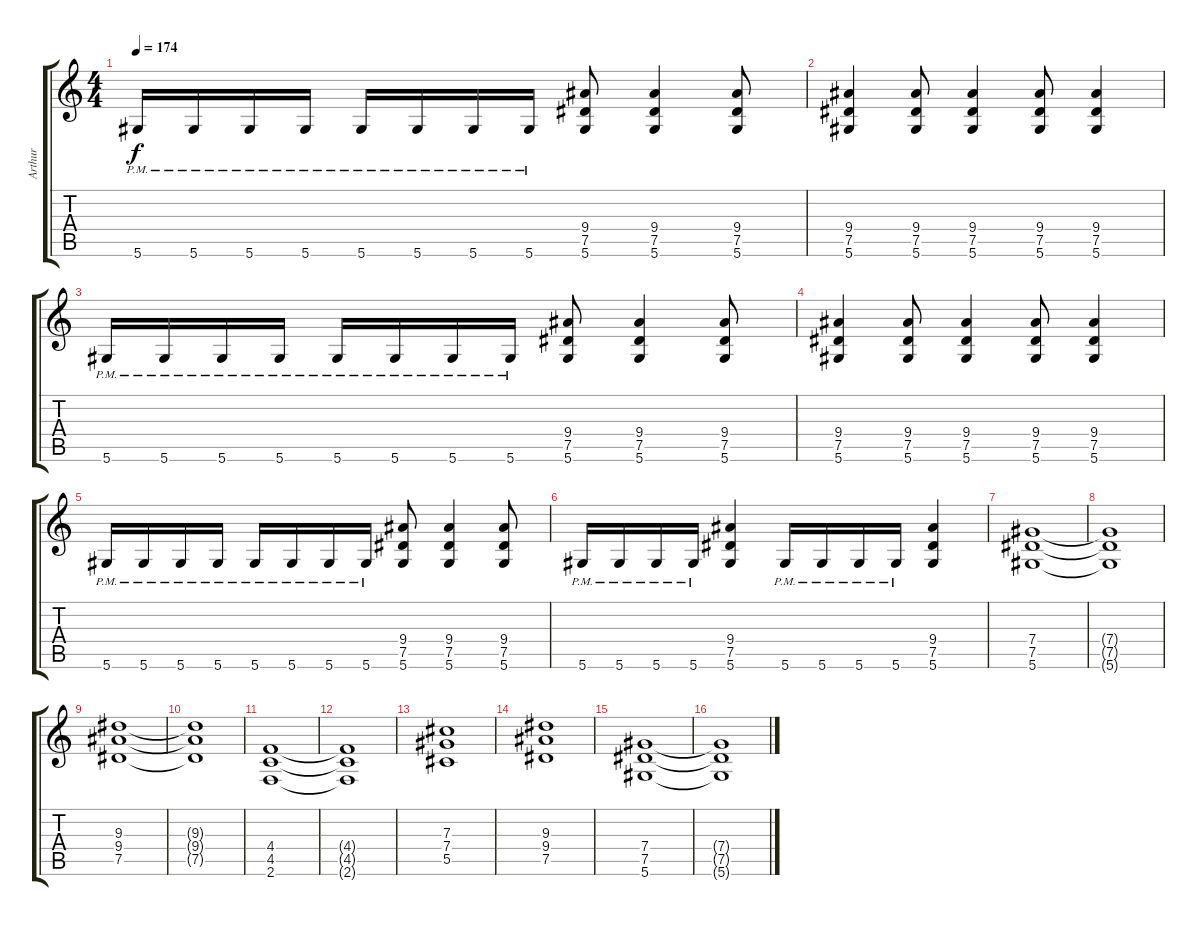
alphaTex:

\track ("Arthur" "Arthur") {instrument overdrivenguitar}
\staff {score tabs}
\tuning (Eb4 Bb3 Gb3 Db3 Ab2 Eb2) {hide}
\ts (4 4)
\tempo 174
\clef g2
\ks c
5.6{pm}.16{dy f} 5.6{pm}.16 5.6{pm}.16 5.6{pm}.16 5.6{pm}.16 5.6{pm}.16 5.6{pm}.16 5.6{pm}.16 (9.4 7.5 5.6).8 (9.4 7.5 5.6).4 (9.4 7.5 5.6).8 |
(9.4 7.5 5.6).4 (9.4 7.5 5.6).8 (9.4 7.5 5.6).4 (9.4 7.5 5.6).8 (9.4 7.5 5.6).4 |
5.6{pm}.16 5.6{pm}.16 5.6{pm}.16 5.6{pm}.16 5.6{pm}.16 5.6{pm}.16 5.6{pm}.16 5.6{pm}.16 (9.4 7.5 5.6).8 (9.4 7.5 5.6).4 (9.4 7.5 5.6).8 |
(9.4 7.5 5.6).4 (9.4 7.5 5.6).8 (9.4 7.5 5.6).4 (9.4 7.5 5.6).8 (9.4 7.5 5.6).4 |
5.6{pm}.16 5.6{pm}.16 5.6{pm}.16 5.6{pm}.16 5.6{pm}.16 5.6{pm}.16 5.6{pm}.16 5.6{pm}.16 (9.4 7.5 5.6).8 (9.4 7.5 5.6).4 (9.4 7.5 5.6).8 |
5.6{pm}.16 5.6{pm}.16 5.6{pm}.16 5.6{pm}.16 (9.4 7.5 5.6).4 5.6{pm}.16 5.6{pm}.16 5.6{pm}.16 5.6{pm}.16 (9.4 7.5 5.6).4 |
(7.4 7.5 5.6).1 |
(7.4{t} 7.5{t} 5.6{t}).1 |
(9.3 9.4 7.5).1 |
(9.3{t} 9.4{t} 7.5{t}).1 |
(4.4 4.5 2.6).1 |
(4.4{t} 4.5{t} 2.6{t}).1 |
(7.3 7.4 5.5).1 |
(9.3 9.4 7.5).1 |
(7.4 7.5 5.6).1 |
(7.4{t} 7.5{t} 5.6{t}).1
